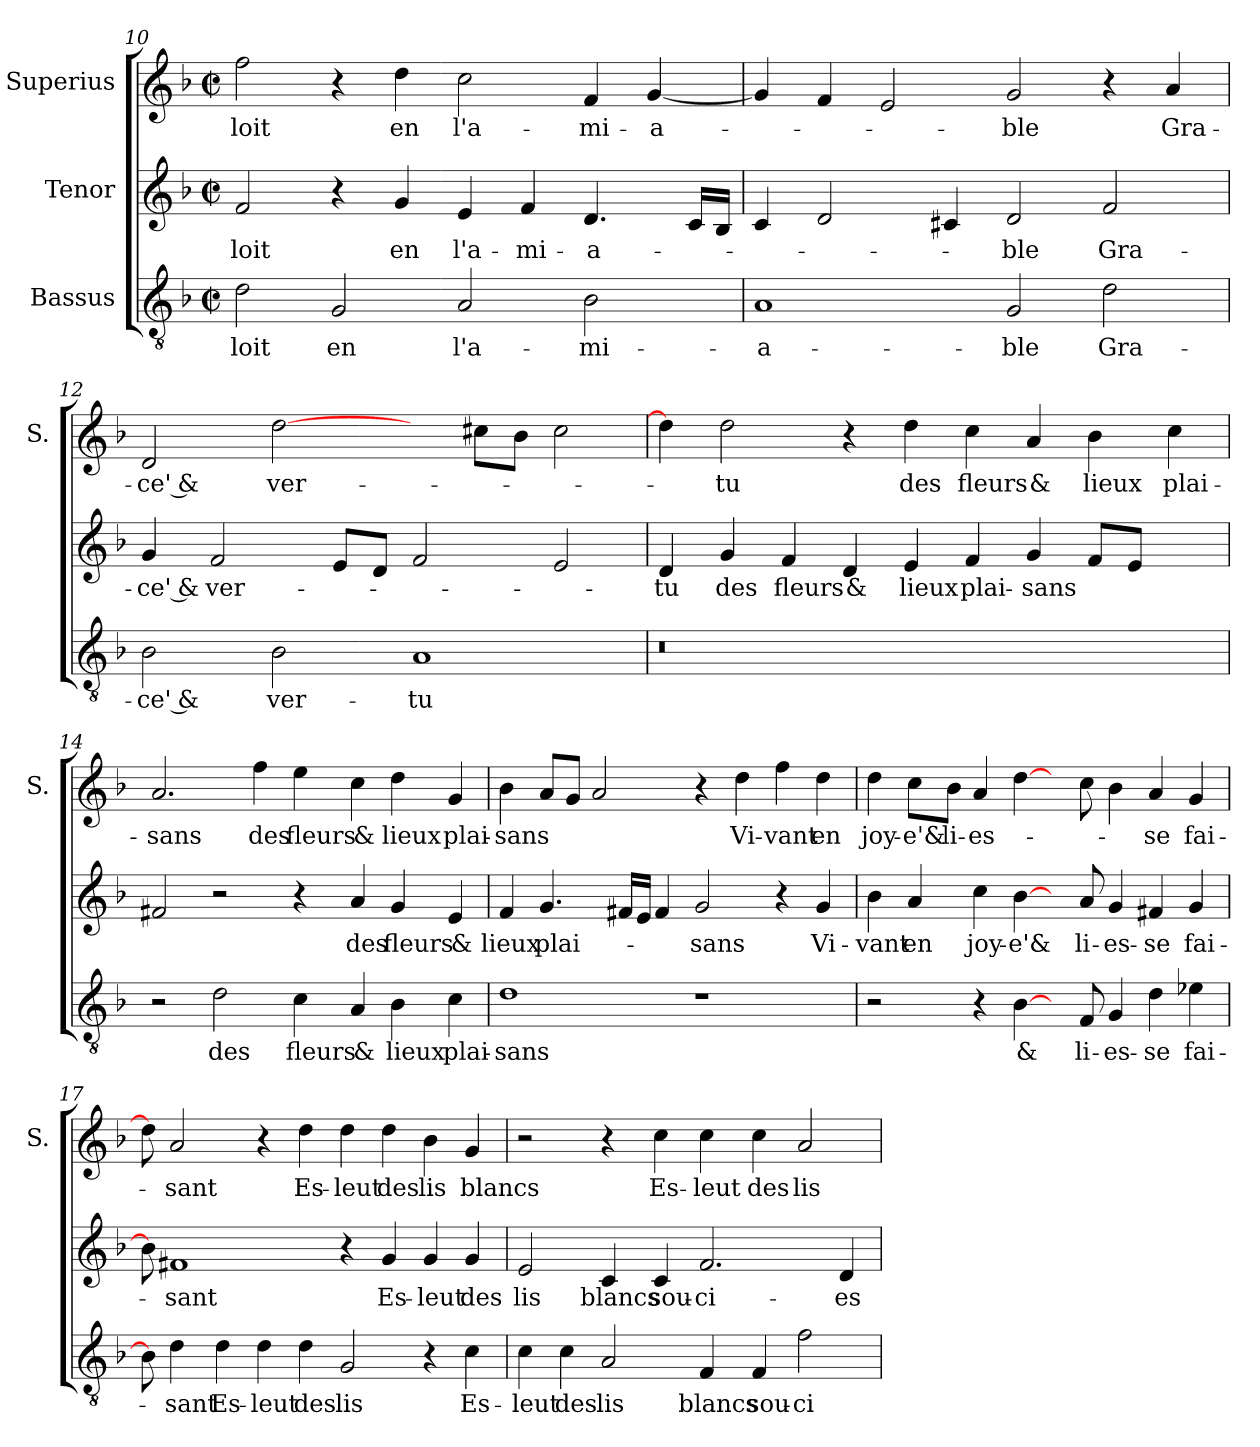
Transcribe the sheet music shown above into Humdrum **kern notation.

**kern	**text	**kern	**text	**kern	**text
*part3	*part3	*part2	*part2	*part1	*part1
*staff3	*staff3	*staff2	*staff2	*staff1	*staff1
*I"Bassus	*	*I"Tenor	*	*I"Superius	*
*	*	*	*	*I'S.	*
*clefGv2	*	*clefG2	*	*clefG2	*
*ITrd7c12	*	*	*	*	*
*k[b-]	*	*k[b-]	*	*k[b-]	*
*F:	*	*F:	*	*F:	*
*M2/2	*	*M2/2	*	*M2/2	*
*met(c|)	*	*met(c|)	*	*met(c|)	*
=10	=10	=10	=10	=10	=10
2D\	-loit	2f/	-loit	2ff\	-loit
2GG/	en	4r	.	4r	.
.	.	4g/	en	4dd\	en
2AA/	l'a-	4e/	l'a-	2cc\	l'a-
.	.	4f/	-mi-	.	.
2BB-\	-mi-	4.d/	-a-	4f/	-mi-
.	.	.	.	[4g/	-a-
.	.	16c/LL	.	.	.
.	.	16B-/JJ	.	.	.
=11	=11	=11	=11	=11	=11
1AA/	-a-	4c/	.	4g/]	.
.	.	2d/	.	4f/	.
.	.	.	.	2e/	.
.	.	4c#X/	.	.	.
2GG/	-ble	2d/	-ble	2g/	-ble
2D\	Gra-	2f/	Gra-	4r	.
.	.	.	.	4a/	Gra-
!!LO:LB:g=z
=12	=12	=12	=12	=12	=12
2BB-\	-ce' &	4g/	-ce' &	2d/	-ce' &
.	.	2f/	ver-	.	.
2BB-\	ver-	.	.	[2dd\	ver-
.	.	8e/L	.	.	.
.	.	8d/J	.	.	.
1AA/	-tu	2f/	.	4ryy	.
.	.	.	.	8cc#X\L	.
.	.	.	.	8b-\J	.
.	.	2e/	.	2cc#\	.
=13	=13	=13	=13	=13	=13
!LO:N:vis=0	!	!	!	!	!
1r	.	4d/	-tu	4dd\]	.
.	.	4g/	des	2dd\	-tu
.	.	4f/	fleurs	.	.
.	.	4d/	&	4r	.
1ryy	.	4e/	lieux	4dd\	des
.	.	4f/	plai-	4cc\	fleurs
.	.	4g/	-sans	4a/	&
.	.	8f/L	.	4b-\	lieux
.	.	8e/J	.	.	.
4ryy	.	4ryy	.	4cc\	plai-
=14	=14	=14	=14	=14	=14
2r	.	2f#X/	.	2.a/	-sans
2D\	des	2r	.	.	.
.	.	.	.	4ff\	des
4C\	fleurs	4r	.	4ee\	fleurs
4AA/	&	4a/	des	4cc\	&
4BB-\	lieux	4g/	fleurs	4dd\	lieux
4C\	plai-	4e/	&	4g/	plai-
=15	=15	=15	=15	=15	=15
1D\	-sans	4f/	lieux	4b-\	-sans
.	.	4.g/	plai-	8a/L	.
.	.	.	.	8g/J	.
.	.	.	.	2a/	.
.	.	16f#X/LL	.	.	.
.	.	16e/JJ	.	.	.
.	.	4f#/	.	.	.
1r	.	2g/	-sans	4r	.
.	.	.	.	4dd\	Vi-
.	.	4r	.	4ff\	-vant
.	.	4g/	Vi-	4dd\	en
!!LO:PB:g=z
=16	=16	=16	=16	=16	=16
2r	.	4b-\	-vant	4dd\	joy-
.	.	4a/	en	8cc\L	-e'&
.	.	.	.	8b-\J	li-
4r	.	4cc\	joy-	4a/	-es-
[4BB-\	&	[4b-\	-e'&	[4dd\	.
8ryy	.	8ryy	.	8ryy	.
8FF/	li-	8a/	li-	8cc\	.
4GG/	-es-	4g/	-es-	4b-\	.
4D\	-se	4f#X/	-se	4a/	-se
4E-X\	fai-	4g/	fai-	4g/	fai-
=17	=17	=17	=17	=17	=17
8BB-\]	.	8b-\]	.	8dd\]	.
4D\	-sant	1f#X/	-sant	2a/	-sant
4D\	Es-	.	.	.	.
4D\	-leut	.	.	4r	.
4D\	des	.	.	4dd\	Es-
2GG/	lis	4r	.	4dd\	-leut
.	.	4g/	Es-	4dd\	des
4r	.	4g/	-leut	4b-\	lis
4C\	Es-	4g/	des	4g/	blancs
=18	=18	=18	=18	=18	=18
4C\	-leut	2e/	lis	2r	.
4C\	des	.	.	.	.
2AA/	lis	4c/	blancs	4r	.
.	.	4c/	sou-	4cc\	Es-
4FF/	blancs	2.f/	-ci-	4cc\	-leut
4FF/	sou-	.	.	4cc\	des
2F\	-ci-	.	.	2a/	lis
.	.	4d/	-es	.	.
=	=	=	=	=	=
*-	*-	*-	*-	*-	*-
